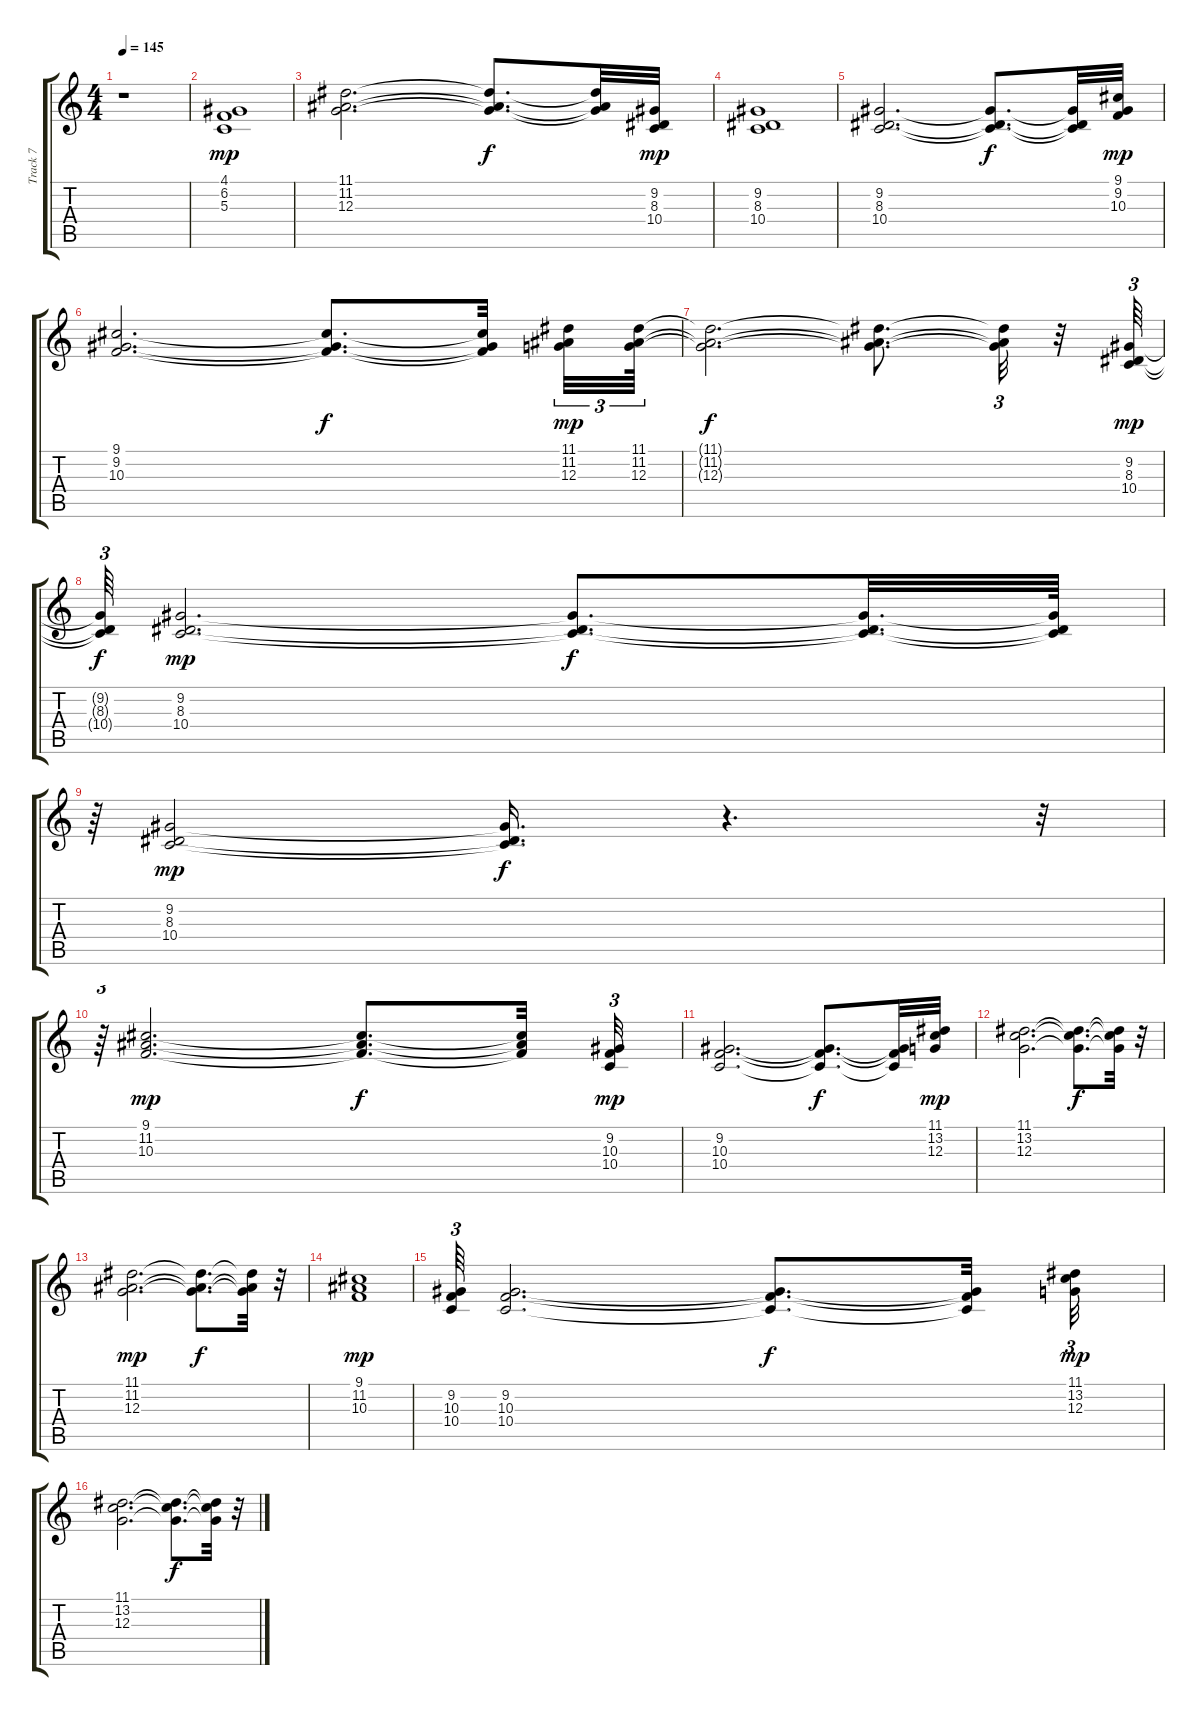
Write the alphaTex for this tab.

\track ("Track 7" "Track 7") {instrument pad2warm}
\staff {score tabs}
\tuning (E4 B3 G3 D3 A2 E2) {hide}
\ts (4 4)
\tempo 145
\clef g2
\ks c
r.1{dy f} |
(4.1 6.2 5.3).1{dy mp} |
(11.1 11.2 12.3).2{d} (11.1{t} 11.2{t} 12.3{t}).8{d dy f} (11.1{t} 11.2{t} 12.3{t}).32 (9.2 8.3 10.4).32{dy mp} |
(9.2 8.3 10.4).1 |
(9.2 8.3 10.4).2{d} (9.2{t} 8.3{t} 10.4{t}).8{d dy f} (9.2{t} 8.3{t} 10.4{t}).32 (9.1 9.2 10.3).32{dy mp} |
(9.1 9.2 10.3).2{d} (9.1{t} 9.2{t} 10.3{t}).8{d dy f} (9.1{t} 9.2{t} 10.3{t}).32 (11.1 11.2 12.3).32{tu (3 2) dy mp} (11.1 11.2 12.3).64{tu (3 2)} |
(11.1{t} 11.2{t} 12.3{t}).2{d dy f} (11.1{t} 11.2{t} 12.3{t}).8{d} (11.1{t} 11.2{t} 12.3{t}).32{tu (3 2)} r.32 (9.2 8.3 10.4).64{tu (3 2) dy mp} |
(9.2{t} 8.3{t} 10.4{t}).64{tu (3 2) dy f} (9.2 8.3 10.4).2{d dy mp} (9.2{t} 8.3{t} 10.4{t}).8{d dy f} (9.2{t} 8.3{t} 10.4{t}).32{d} (9.2{t} 8.3{t} 10.4{t}).64 |
r.64{tu (3 2)} (9.2 8.3 10.4).2{dy mp} (9.2{t} 8.3{t} 10.4{t}).16{d dy f} r.4{d} r.32{tu (3 2)} |
r.64{tu (3 2)} (9.1 11.2 10.3).2{d dy mp} (9.1{t} 11.2{t} 10.3{t}).8{d dy f} (9.1{t} 11.2{t} 10.3{t}).32 (9.2 10.3 10.4).32{tu (3 2) dy mp} |
(9.2 10.3 10.4).2{d} (9.2{t} 10.3{t} 10.4{t}).8{d dy f} (9.2{t} 10.3{t} 10.4{t}).32 (11.1 13.2 12.3).32{dy mp} |
(11.1 13.2 12.3).2{d} (11.1{t} 13.2{t} 12.3{t}).8{d dy f} (11.1{t} 13.2{t} 12.3{t}).32 r.32 |
(11.1 11.2 12.3).2{d dy mp} (11.1{t} 11.2{t} 12.3{t}).8{d dy f} (11.1{t} 11.2{t} 12.3{t}).32 r.32 |
(9.1 11.2 10.3).1{dy mp} |
(9.2 10.3 10.4).64{tu (3 2)} (9.2 10.3 10.4).2{d} (9.2{t} 10.3{t} 10.4{t}).8{d dy f} (9.2{t} 10.3{t} 10.4{t}).32 (11.1 13.2 12.3).32{tu (3 2) dy mp} |
(11.1 13.2 12.3).2{d} (11.1{t} 13.2{t} 12.3{t}).8{d dy f} (11.1{t} 13.2{t} 12.3{t}).32 r.32
